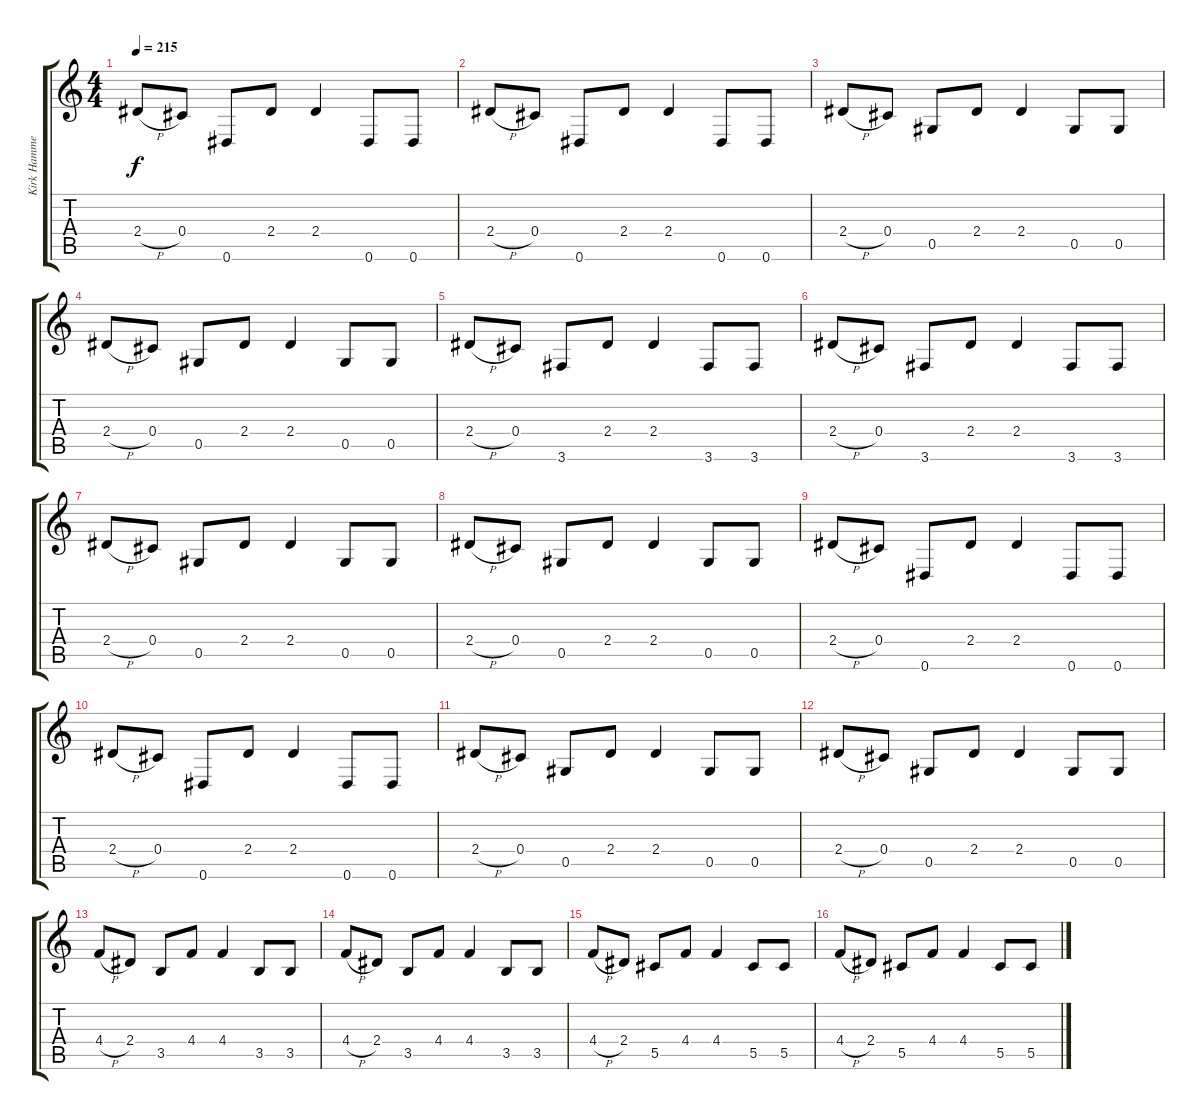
\track ("Kirk Hammet" "Kirk Hamme") {instrument distortionguitar}
\staff {score tabs}
\tuning (Eb4 Bb3 Gb3 Db3 Ab2 Eb2) {hide}
\ts (4 4)
\tempo 215
\clef g2
\ks c
2.4{h}.8{dy f} 0.4.8 0.6.8 2.4.8 2.4.4 0.6.8 0.6.8 |
2.4{h}.8 0.4.8 0.6.8 2.4.8 2.4.4 0.6.8 0.6.8 |
2.4{h}.8 0.4.8 0.5.8 2.4.8 2.4.4 0.5.8 0.5.8 |
2.4{h}.8 0.4.8 0.5.8 2.4.8 2.4.4 0.5.8 0.5.8 |
2.4{h}.8 0.4.8 3.6.8 2.4.8 2.4.4 3.6.8 3.6.8 |
2.4{h}.8 0.4.8 3.6.8 2.4.8 2.4.4 3.6.8 3.6.8 |
2.4{h}.8 0.4.8 0.5.8 2.4.8 2.4.4 0.5.8 0.5.8 |
2.4{h}.8 0.4.8 0.5.8 2.4.8 2.4.4 0.5.8 0.5.8 |
2.4{h}.8 0.4.8 0.6.8 2.4.8 2.4.4 0.6.8 0.6.8 |
2.4{h}.8 0.4.8 0.6.8 2.4.8 2.4.4 0.6.8 0.6.8 |
2.4{h}.8 0.4.8 0.5.8 2.4.8 2.4.4 0.5.8 0.5.8 |
2.4{h}.8 0.4.8 0.5.8 2.4.8 2.4.4 0.5.8 0.5.8 |
4.4{h}.8 2.4.8 3.5.8 4.4.8 4.4.4 3.5.8 3.5.8 |
4.4{h}.8 2.4.8 3.5.8 4.4.8 4.4.4 3.5.8 3.5.8 |
4.4{h}.8 2.4.8 5.5.8 4.4.8 4.4.4 5.5.8 5.5.8 |
4.4{h}.8 2.4.8 5.5.8 4.4.8 4.4.4 5.5.8 5.5.8
